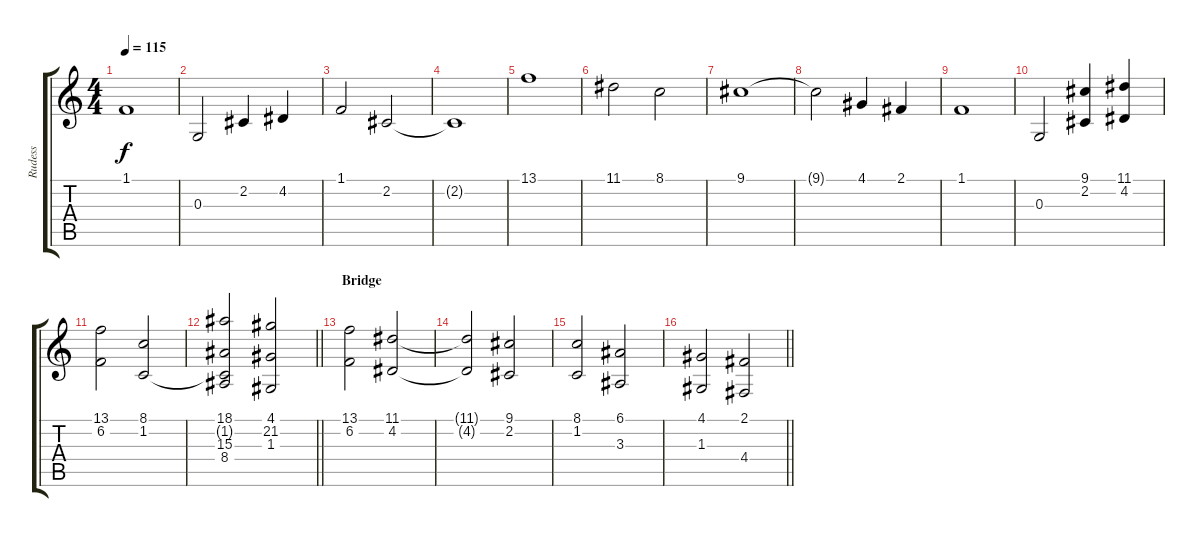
\track ("Rudess" "Rudess") {instrument stringensemble1}
\staff {score tabs}
\tuning (E4 B3 G3 D3 A2 E2) {hide}
\ts (4 4)
\tempo 115
\clef g2
\ks c
1.1.1{dy f} |
0.3.2 2.2.4 4.2.4 |
1.1.2 2.2.2 |
2.2{t}.1 |
13.1.1 |
11.1.2 8.1.2 |
9.1.1 |
9.1{t}.2 4.1.4 2.1.4 |
1.1.1 |
0.3.2 (9.1 2.2).4 (11.1 4.2).4 |
(13.1 6.2).2 (8.1 1.2).2 |
\barLineRight lightlight
(18.1 1.2{t} 15.3 8.4).2 (4.1 21.2 1.3).2 |
\section ("" "Bridge")
(13.1 6.2).2 (11.1 4.2).2 |
(11.1{t} 4.2{t}).2 (9.1 2.2).2 |
(8.1 1.2).2 (6.1 3.3).2 |
\barLineRight lightlight
(4.1 1.3).2 (2.1 4.4).2
